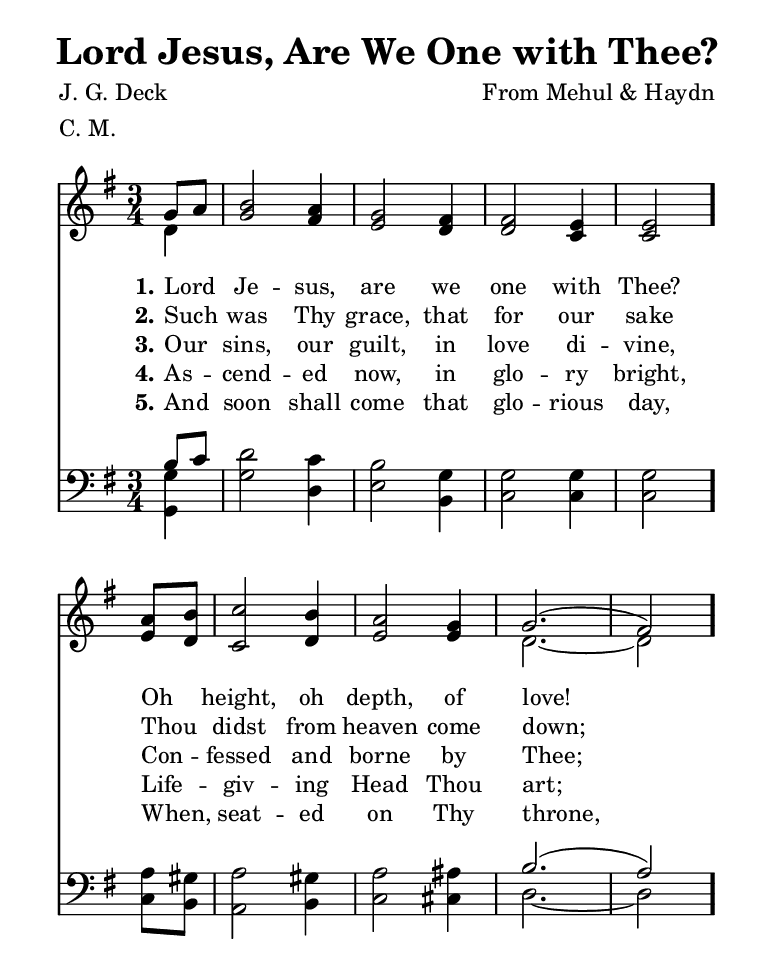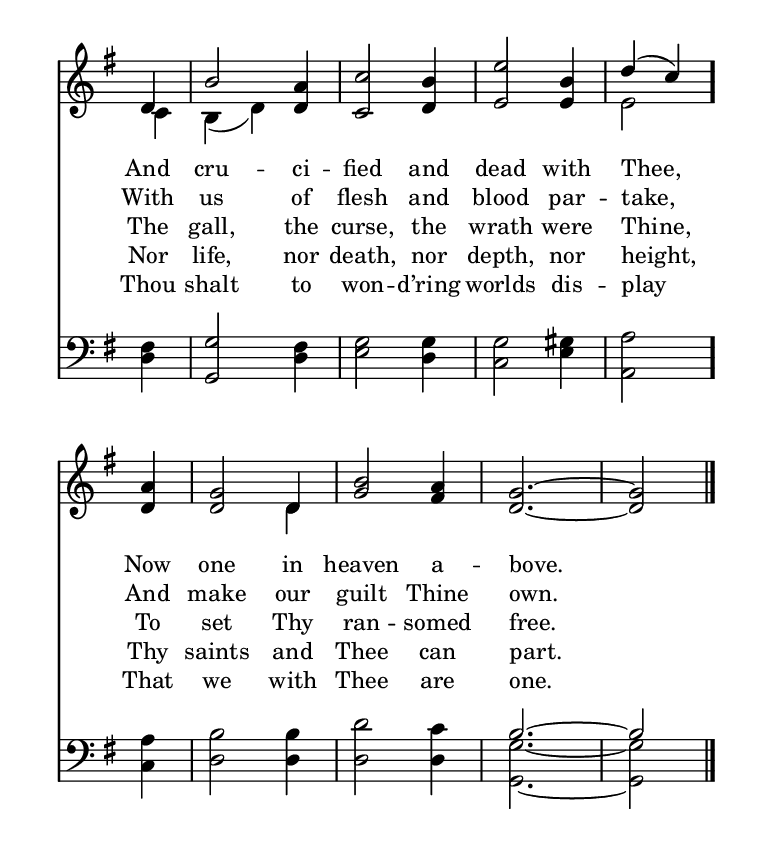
\include "common/global.ily"
\paper {
  \include "common/paper.ily"
  ragged-bottom = ##t
}

\header{
  hymnnumber = "261"
  title = "Lord Jesus, Are We One with Thee?"
  tunename = "Manoah"
  meter = "C. M."
  poet = "J. G. Deck"
  composer = "From Mehul & Haydn"
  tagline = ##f
}

global = {
  \include "common/overrides.ily"
  \override Staff.TimeSignature.style = #'numbered
  \time 3/4
  \override Score.MetronomeMark.transparent = ##t % hide all fermata changes too
  \tempo 4=120
  \key g \major
  \partial 4
  \autoBeamOff
}

notesSoprano = {
\global
\relative c'' {

  g8[ a] | b2 a4 | g2 fis4 | fis2 e4 | e2
  a8[ b] | c2 b4 | a2 g4 | g2.( | fis2)
  d4 | b'2 a4 | c2 b4 | e2 b4 | d4( c)
  a4 | g2 d4 | b'2 a4 | g2. ~ | g2

  \bar "|."

}
}

notesAlto = {
\global
\relative e' {

  d4 | g2 fis4 | e2 d4 | d2 c4 | c2
  e8[ d] | c2 d4 | e2 e4 | d2. ~ | d2
  c4 | b( d) d | c2 d4 | e2 e4 | e2
  d4 | d2 d4 | g2 fis4 | d2. ~ | d2

}
}

notesTenor = {
\global
\relative a {

  b8[ c] | d2 c4 | b2 g4 | g2 g4 | g2
  a8[ gis] | a2 gis4 | a2 ais4 | b2.( | a2)
  fis4 | g2 fis4 | g2 g4 | g2 gis4 | a2
  a4 | b2 b4 | d2 c4 | b2. ~ | b2

}
}

notesBass = {
\global
\relative f {

  <g g,>4 | g2 d4 | e2 b4 | c2 c4 | c2
  c8[ b] | a2 b4 | c2 cis4 | d2. ~ | d2
  d4 | g,2 d'4 | e2 d4 | c2 e4 | a,2
  c4 | d2 d4 | d2 d4 | <g g,>2. ~ | <g g,>2

}
}

wordsA = \lyricmode {
\set stanza = "1."

Lord Je -- sus, are we one with Thee? \bar "."
Oh height, oh depth, of love! \bar "."
And cru -- ci -- fied and dead with Thee, \bar "."
Now one in heaven a -- bove. \bar "."

}

wordsB = \lyricmode {
\set stanza = "2."

Such was Thy grace, that for our sake
Thou didst from heaven come down;
With us of flesh and blood par -- take,
And make our guilt Thine own.

}

wordsC = \lyricmode {
\set stanza = "3."

Our sins, our guilt, in love di -- vine,
Con -- fessed and borne by Thee;
The gall, the curse, the wrath were Thine,
To set Thy ran -- somed free.

}

wordsD = \lyricmode {
\set stanza = "4."

As -- cend -- ed now, in glo -- ry bright,
Life -- giv -- ing Head Thou art;
Nor life, nor death, nor depth, nor height,
Thy saints and Thee can part.

}

wordsE = \lyricmode {
\set stanza = "5."

And soon shall come that glo -- rious day,
When, seat -- ed on Thy throne,
Thou shalt to won -- d’ring worlds dis -- play
That we with Thee are one.

}

\score {
  \context ChoirStaff <<
    \context Staff = upper <<
      \set Staff.autoBeaming = ##f
      \set ChoirStaff.systemStartDelimiter = #'SystemStartBar
      \set ChoirStaff.printPartCombineTexts = ##f
      \partcombine #'(2 . 9) \notesSoprano \notesAlto
      \context NullVoice = sopranos { \voiceOne << \notesSoprano >> }
      \context NullVoice = altos { \voiceTwo << \notesAlto >> }
      \context Lyrics = one   \lyricsto sopranos \wordsA
      \context Lyrics = two   \lyricsto sopranos \wordsB
      \context Lyrics = three \lyricsto sopranos \wordsC
      \context Lyrics = four  \lyricsto sopranos \wordsD
      \context Lyrics = five  \lyricsto sopranos \wordsE
    >>
    \context Staff = men <<
      \set Staff.autoBeaming = ##f
      \clef bass
      \set ChoirStaff.printPartCombineTexts = ##f
      \partcombine #'(2 . 9) \notesTenor \notesBass
      \context NullVoice = tenors { \voiceOne << \notesTenor >> }
      \context NullVoice = basses { \voiceTwo << \notesBass >> }
    >>
  >>
  \layout {
    \include "common/layout.ily"
  }
  \midi{
    \include "common/midi.ily"
  }
}

\version "2.19.49"  % necessary for upgrading to future LilyPond versions.

% vi:set et ts=2 sw=2 ai nocindent syntax=lilypond:
